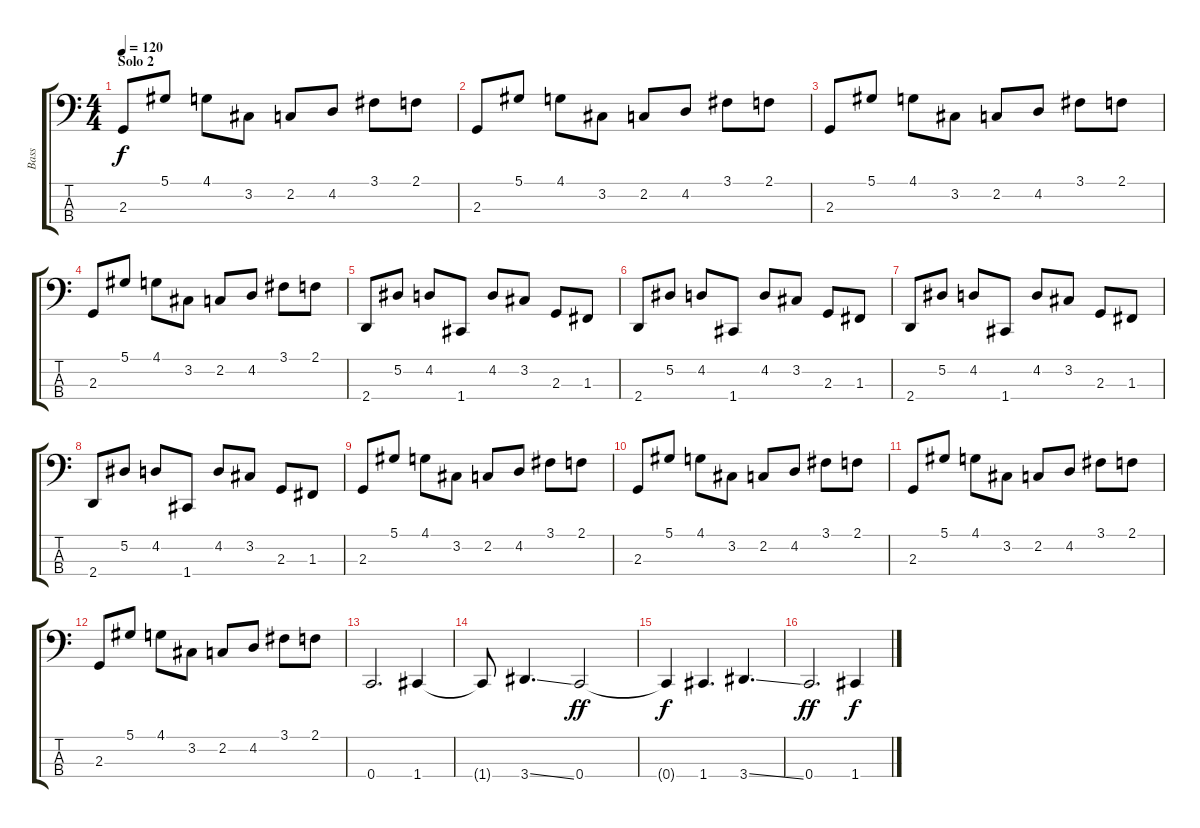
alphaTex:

\track ("Bass" "Bass") {instrument electricbassfinger}
\staff {score tabs}
\tuning (Eb2 Bb1 F1 C1) {hide}
\ts (4 4)
\section ("" "Solo 2")
\tempo 120
\clef f4
\ks c
2.3.8{dy f} 5.1.8 4.1.8 3.2.8 2.2.8 4.2.8 3.1.8 2.1.8 |
2.3.8 5.1.8 4.1.8 3.2.8 2.2.8 4.2.8 3.1.8 2.1.8 |
2.3.8 5.1.8 4.1.8 3.2.8 2.2.8 4.2.8 3.1.8 2.1.8 |
2.3.8 5.1.8 4.1.8 3.2.8 2.2.8 4.2.8 3.1.8 2.1.8 |
2.4.8 5.2.8 4.2.8 1.4.8 4.2.8 3.2.8 2.3.8 1.3.8 |
2.4.8 5.2.8 4.2.8 1.4.8 4.2.8 3.2.8 2.3.8 1.3.8 |
2.4.8 5.2.8 4.2.8 1.4.8 4.2.8 3.2.8 2.3.8 1.3.8 |
2.4.8 5.2.8 4.2.8 1.4.8 4.2.8 3.2.8 2.3.8 1.3.8 |
2.3.8 5.1.8 4.1.8 3.2.8 2.2.8 4.2.8 3.1.8 2.1.8 |
2.3.8 5.1.8 4.1.8 3.2.8 2.2.8 4.2.8 3.1.8 2.1.8 |
2.3.8 5.1.8 4.1.8 3.2.8 2.2.8 4.2.8 3.1.8 2.1.8 |
2.3.8 5.1.8 4.1.8 3.2.8 2.2.8 4.2.8 3.1.8 2.1.8 |
0.4.2{d} 1.4.4 |
1.4{t}.8 3.4{ss}.4{d} 0.4.2{dy ff} |
0.4{t}.4{dy f} 1.4.4{d} 3.4{ss}.4{d} |
0.4.2{d dy ff} 1.4.4{dy f}
